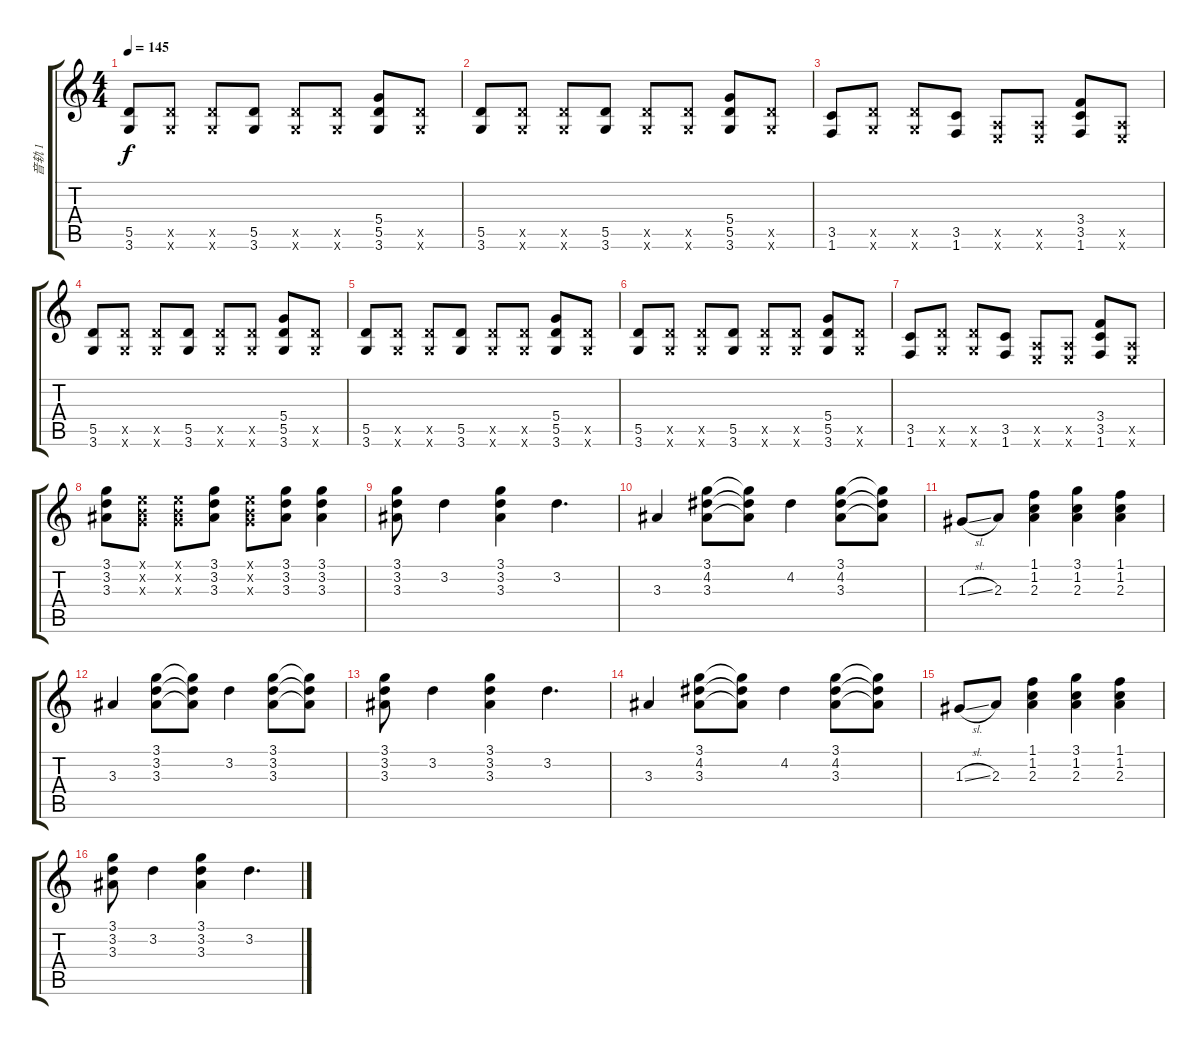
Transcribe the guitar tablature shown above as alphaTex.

\track ("音轨 1" "音轨 1") {instrument acousticguitarnylon}
\staff {score tabs}
\tuning (E4 B3 G3 D3 A2 E2) {hide}
\ts (4 4)
\tempo 145
\clef g2
\ks c
(5.5 3.6).8{dy f} (5.5{x} 3.6{x}).8 (5.5{x} 3.6{x}).8 (5.5 3.6).8 (5.5{x} 3.6{x}).8 (5.5{x} 3.6{x}).8 (5.4 5.5 3.6).8 (5.5{x} 3.6{x}).8 |
(5.5 3.6).8 (5.5{x} 3.6{x}).8 (5.5{x} 3.6{x}).8 (5.5 3.6).8 (5.5{x} 3.6{x}).8 (5.5{x} 3.6{x}).8 (5.4 5.5 3.6).8 (5.5{x} 3.6{x}).8 |
(3.5 1.6).8 (5.5{x} 3.6{x}).8 (5.5{x} 3.6{x}).8 (3.5 1.6).8 (0.5{x} 0.6{x}).8 (0.5{x} 0.6{x}).8 (3.4 3.5 1.6).8 (0.5{x} 0.6{x}).8 |
(5.5 3.6).8 (5.5{x} 3.6{x}).8 (5.5{x} 3.6{x}).8 (5.5 3.6).8 (5.5{x} 3.6{x}).8 (5.5{x} 3.6{x}).8 (5.4 5.5 3.6).8 (5.5{x} 3.6{x}).8 |
(5.5 3.6).8 (5.5{x} 3.6{x}).8 (5.5{x} 3.6{x}).8 (5.5 3.6).8 (5.5{x} 3.6{x}).8 (5.5{x} 3.6{x}).8 (5.4 5.5 3.6).8 (5.5{x} 3.6{x}).8 |
(5.5 3.6).8 (5.5{x} 3.6{x}).8 (5.5{x} 3.6{x}).8 (5.5 3.6).8 (5.5{x} 3.6{x}).8 (5.5{x} 3.6{x}).8 (5.4 5.5 3.6).8 (5.5{x} 3.6{x}).8 |
(3.5 1.6).8 (5.5{x} 3.6{x}).8 (5.5{x} 3.6{x}).8 (3.5 1.6).8 (0.5{x} 0.6{x}).8 (0.5{x} 0.6{x}).8 (3.4 3.5 1.6).8 (0.5{x} 0.6{x}).8 |
(3.1 3.2 3.3).8 (0.1{x} 0.2{x} 0.3{x}).8 (0.1{x} 0.2{x} 0.3{x}).8 (3.1 3.2 3.3).8 (0.1{x} 0.2{x} 0.3{x}).8 (3.1 3.2 3.3).8 (3.1 3.2 3.3).4 |
(3.1 3.2 3.3).8 3.2.4 (3.1 3.2 3.3).4 3.2.4{d} |
3.3.4 (3.1 4.2 3.3).8 (3.1{t} 4.2{t} 3.3{t}).8 4.2.4 (3.1 4.2 3.3).8 (3.1{t} 4.2{t} 3.3{t}).8 |
1.3{sl}.8 2.3.8 (1.1 1.2 2.3).4 (3.1 1.2 2.3).4 (1.1 1.2 2.3).4 |
3.3.4 (3.1 3.2 3.3).8 (3.1{t} 3.2{t} 3.3{t}).8 3.2.4 (3.1 3.2 3.3).8 (3.1{t} 3.2{t} 3.3{t}).8 |
(3.1 3.2 3.3).8 3.2.4 (3.1 3.2 3.3).4 3.2.4{d} |
3.3.4 (3.1 4.2 3.3).8 (3.1{t} 4.2{t} 3.3{t}).8 4.2.4 (3.1 4.2 3.3).8 (3.1{t} 4.2{t} 3.3{t}).8 |
1.3{sl}.8 2.3.8 (1.1 1.2 2.3).4 (3.1 1.2 2.3).4 (1.1 1.2 2.3).4 |
(3.1 3.2 3.3).8 3.2.4 (3.1 3.2 3.3).4 3.2.4{d}
